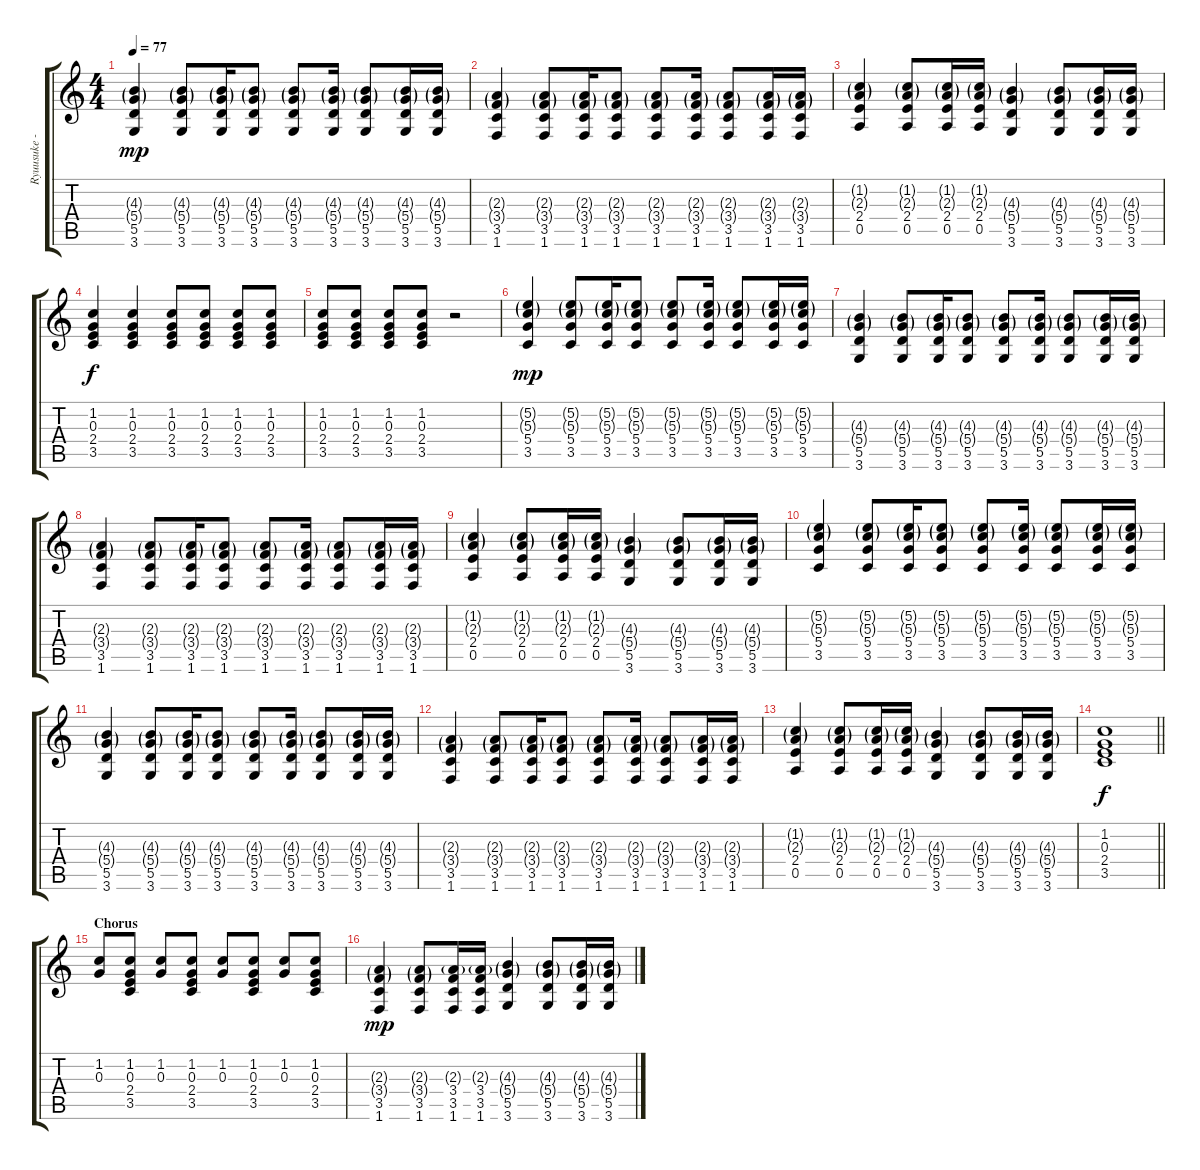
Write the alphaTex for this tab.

\track ("Ryuusuke - Guitar" "Ryuusuke -") {instrument distortionguitar}
\staff {score tabs}
\tuning (E4 B3 G3 D3 A2 E2) {hide}
\ts (4 4)
\tempo 77
\clef g2
\ks c
(4.3{g} 5.4{g} 5.5 3.6).4{dy mp} (4.3{g} 5.4{g} 5.5 3.6).8 (4.3{g} 5.4{g} 5.5 3.6).16 (4.3{g} 5.4{g} 5.5 3.6).8 (4.3{g} 5.4{g} 5.5 3.6).8 (4.3{g} 5.4{g} 5.5 3.6).16 (4.3{g} 5.4{g} 5.5 3.6).8 (4.3{g} 5.4{g} 5.5 3.6).16 (4.3{g} 5.4{g} 5.5 3.6).16 |
(2.3{g} 3.4{g} 3.5 1.6).4 (2.3{g} 3.4{g} 3.5 1.6).8 (2.3{g} 3.4{g} 3.5 1.6).16 (2.3{g} 3.4{g} 3.5 1.6).8 (2.3{g} 3.4{g} 3.5 1.6).8 (2.3{g} 3.4{g} 3.5 1.6).16 (2.3{g} 3.4{g} 3.5 1.6).8 (2.3{g} 3.4{g} 3.5 1.6).16 (2.3{g} 3.4{g} 3.5 1.6).16 |
(1.2{g} 2.3{g} 2.4 0.5).4 (1.2{g} 2.3{g} 2.4 0.5).8 (1.2{g} 2.3{g} 2.4 0.5).16 (1.2{g} 2.3{g} 2.4 0.5).16 (4.3{g} 5.4{g} 5.5 3.6).4 (4.3{g} 5.4{g} 5.5 3.6).8 (4.3{g} 5.4{g} 5.5 3.6).16 (4.3{g} 5.4{g} 5.5 3.6).16 |
(1.2 0.3 2.4 3.5).4{dy f} (1.2 0.3 2.4 3.5).4 (1.2 0.3 2.4 3.5).8 (1.2 0.3 2.4 3.5).8 (1.2 0.3 2.4 3.5).8 (1.2 0.3 2.4 3.5).8 |
(1.2 0.3 2.4 3.5).8 (1.2 0.3 2.4 3.5).8 (1.2 0.3 2.4 3.5).8 (1.2 0.3 2.4 3.5).8 r.2 |
(5.2{g} 5.3{g} 5.4 3.5).4{dy mp} (5.2{g} 5.3{g} 5.4 3.5).8 (5.2{g} 5.3{g} 5.4 3.5).16 (5.2{g} 5.3{g} 5.4 3.5).8 (5.2{g} 5.3{g} 5.4 3.5).8 (5.2{g} 5.3{g} 5.4 3.5).16 (5.2{g} 5.3{g} 5.4 3.5).8 (5.2{g} 5.3{g} 5.4 3.5).16 (5.2{g} 5.3{g} 5.4 3.5).16 |
(4.3{g} 5.4{g} 5.5 3.6).4 (4.3{g} 5.4{g} 5.5 3.6).8 (4.3{g} 5.4{g} 5.5 3.6).16 (4.3{g} 5.4{g} 5.5 3.6).8 (4.3{g} 5.4{g} 5.5 3.6).8 (4.3{g} 5.4{g} 5.5 3.6).16 (4.3{g} 5.4{g} 5.5 3.6).8 (4.3{g} 5.4{g} 5.5 3.6).16 (4.3{g} 5.4{g} 5.5 3.6).16 |
(2.3{g} 3.4{g} 3.5 1.6).4 (2.3{g} 3.4{g} 3.5 1.6).8 (2.3{g} 3.4{g} 3.5 1.6).16 (2.3{g} 3.4{g} 3.5 1.6).8 (2.3{g} 3.4{g} 3.5 1.6).8 (2.3{g} 3.4{g} 3.5 1.6).16 (2.3{g} 3.4{g} 3.5 1.6).8 (2.3{g} 3.4{g} 3.5 1.6).16 (2.3{g} 3.4{g} 3.5 1.6).16 |
(1.2{g} 2.3{g} 2.4 0.5).4 (1.2{g} 2.3{g} 2.4 0.5).8 (1.2{g} 2.3{g} 2.4 0.5).16 (1.2{g} 2.3{g} 2.4 0.5).16 (4.3{g} 5.4{g} 5.5 3.6).4 (4.3{g} 5.4{g} 5.5 3.6).8 (4.3{g} 5.4{g} 5.5 3.6).16 (4.3{g} 5.4{g} 5.5 3.6).16 |
(5.2{g} 5.3{g} 5.4 3.5).4 (5.2{g} 5.3{g} 5.4 3.5).8 (5.2{g} 5.3{g} 5.4 3.5).16 (5.2{g} 5.3{g} 5.4 3.5).8 (5.2{g} 5.3{g} 5.4 3.5).8 (5.2{g} 5.3{g} 5.4 3.5).16 (5.2{g} 5.3{g} 5.4 3.5).8 (5.2{g} 5.3{g} 5.4 3.5).16 (5.2{g} 5.3{g} 5.4 3.5).16 |
(4.3{g} 5.4{g} 5.5 3.6).4 (4.3{g} 5.4{g} 5.5 3.6).8 (4.3{g} 5.4{g} 5.5 3.6).16 (4.3{g} 5.4{g} 5.5 3.6).8 (4.3{g} 5.4{g} 5.5 3.6).8 (4.3{g} 5.4{g} 5.5 3.6).16 (4.3{g} 5.4{g} 5.5 3.6).8 (4.3{g} 5.4{g} 5.5 3.6).16 (4.3{g} 5.4{g} 5.5 3.6).16 |
(2.3{g} 3.4{g} 3.5 1.6).4 (2.3{g} 3.4{g} 3.5 1.6).8 (2.3{g} 3.4{g} 3.5 1.6).16 (2.3{g} 3.4{g} 3.5 1.6).8 (2.3{g} 3.4{g} 3.5 1.6).8 (2.3{g} 3.4{g} 3.5 1.6).16 (2.3{g} 3.4{g} 3.5 1.6).8 (2.3{g} 3.4{g} 3.5 1.6).16 (2.3{g} 3.4{g} 3.5 1.6).16 |
(1.2{g} 2.3{g} 2.4 0.5).4 (1.2{g} 2.3{g} 2.4 0.5).8 (1.2{g} 2.3{g} 2.4 0.5).16 (1.2{g} 2.3{g} 2.4 0.5).16 (4.3{g} 5.4{g} 5.5 3.6).4 (4.3{g} 5.4{g} 5.5 3.6).8 (4.3{g} 5.4{g} 5.5 3.6).16 (4.3{g} 5.4{g} 5.5 3.6).16 |
\barLineRight lightlight
(1.2 0.3 2.4 3.5).1{dy f} |
\section ("" "Chorus")
(1.2 0.3).8 (1.2 0.3 2.4 3.5).8 (1.2 0.3).8 (1.2 0.3 2.4 3.5).8 (1.2 0.3).8 (1.2 0.3 2.4 3.5).8 (1.2 0.3).8 (1.2 0.3 2.4 3.5).8 |
(2.3{g} 3.4{g} 3.5 1.6).4{dy mp} (2.3{g} 3.4{g} 3.5 1.6).8 (2.3{g} 3.4 3.5 1.6).16 (2.3{g} 3.4 3.5 1.6).16 (4.3{g} 5.4{g} 5.5 3.6).4 (4.3{g} 5.4{g} 5.5 3.6).8 (4.3{g} 5.4{g} 5.5 3.6).16 (4.3{g} 5.4{g} 5.5 3.6).16
